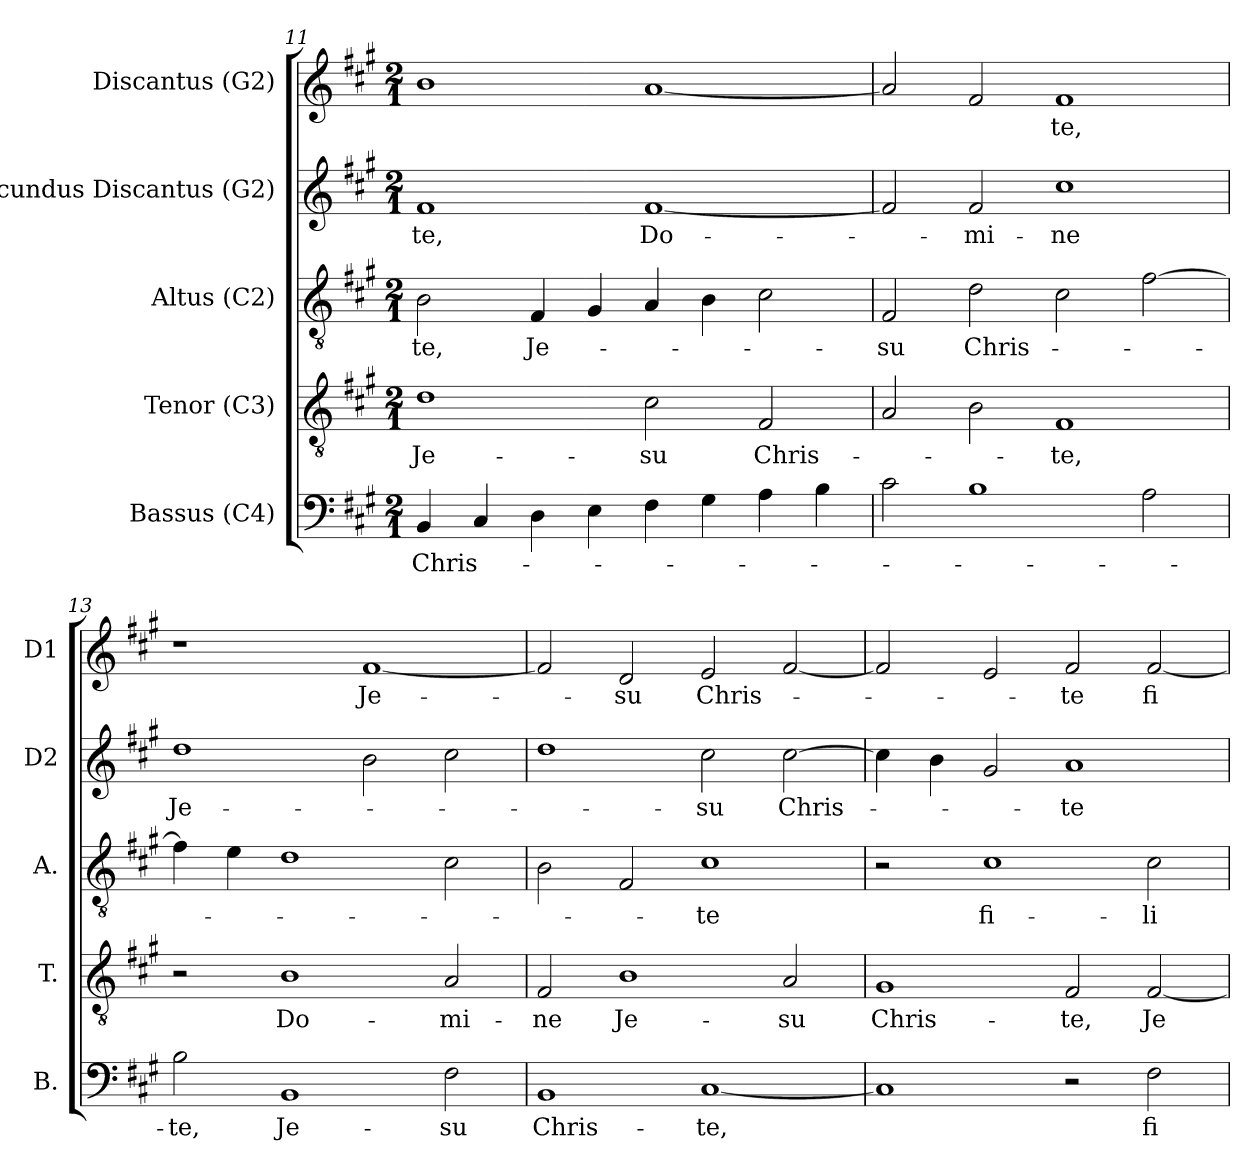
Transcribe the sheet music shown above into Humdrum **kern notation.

**kern	**text	**kern	**text	**kern	**text	**kern	**text	**kern	**text
*part5	*part5	*part4	*part4	*part3	*part3	*part2	*part2	*part1	*part1
*staff5	*staff5	*staff4	*staff4	*staff3	*staff3	*staff2	*staff2	*staff1	*staff1
*I"Bassus (C4)	*	*I"Tenor (C3)	*	*I"Altus (C2)	*	*I"Secundus Discantus (G2)	*	*I"Discantus (G2)	*
*I'B.	*	*I'T.	*	*I'A.	*	*I'D2	*	*I'D1	*
*clefF4	*	*clefGv2	*	*clefGv2	*	*clefG2	*	*clefG2	*
*	*	*ITrd7c12	*	*ITrd7c12	*	*	*	*	*
*k[f#c#g#]	*	*k[f#c#g#]	*	*k[f#c#g#]	*	*k[f#c#g#]	*	*k[f#c#g#]	*
*A:	*	*A:	*	*A:	*	*A:	*	*A:	*
*M2/1	*	*M2/1	*	*M2/1	*	*M2/1	*	*M2/1	*
=11	=11	=11	=11	=11	=11	=11	=11	=11	=11
!	!LO:LY:b:color=#000000	!	!	!	!	!	!	!	!
!	!	!	!LO:LY:b:color=#000000	!	!	!	!	!	!
!	!	!	!	!	!LO:LY:b:color=#000000	!	!	!	!
!	!	!	!	!	!	!	!LO:LY:b:color=#000000	!	!
4BBi/	Chris-	1Di	Je-	2BBi\	-te,	1f#i	-te,	1bi	.
4C#i/	.	.	.	.	.	.	.	.	.
!	!	!	!	!	!LO:LY:b:color=#000000	!	!	!	!
4Di\	.	.	.	4FF#i/	Je-	.	.	.	.
4Ei\	.	.	.	4GG#i/	.	.	.	.	.
!	!	!	!LO:LY:b:color=#000000	!	!	!	!	!	!
!	!	!	!	!	!	!	!LO:LY:b:color=#000000	!	!
4F#i\	.	2C#i\	-su	4AAi/	.	[1f#i	Do-	[1ai	.
4G#i\	.	.	.	4BBi\	.	.	.	.	.
!	!	!	!LO:LY:b:color=#000000	!	!	!	!	!	!
4Ai\	.	2FF#i/	Chris-	2C#i\	.	.	.	.	.
4Bi\	.	.	.	.	.	.	.	.	.
=12	=12	=12	=12	=12	=12	=12	=12	=12	=12
!	!	!	!	!	!LO:LY:b:color=#000000	!	!	!	!
2c#i\	.	2AAi/	.	2FF#i/	-su	2f#i/]	.	2ai/]	.
!	!	!	!	!	!LO:LY:b:color=#000000	!	!	!	!
!	!	!	!	!	!	!	!LO:LY:b:color=#000000	!	!
1Bi	.	2BBi\	.	2Di\	Chris-	2f#i/	-mi-	2f#i/	.
!	!	!	!LO:LY:b:color=#000000	!	!	!	!	!	!
!	!	!	!	!	!	!	!LO:LY:b:color=#000000	!	!
!	!	!	!	!	!	!	!	!	!LO:LY:b:color=#000000
.	.	1FF#i	-te,	2C#i\	.	1cc#i	-ne	1f#i	-te,
2Ai\	.	.	.	[2F#i\	.	.	.	.	.
!!LO:PB:g=z
=13	=13	=13	=13	=13	=13	=13	=13	=13	=13
!	!LO:LY:b:color=#000000	!	!	!	!	!	!	!	!
!	!	!	!	!	!	!	!LO:LY:b:color=#000000	!	!
2Bi\	-te,	2r	.	4F#i\]	.	1ddi	Je-	1r	.
.	.	.	.	4Ei\	.	.	.	.	.
!	!LO:LY:b:color=#000000	!	!	!	!	!	!	!	!
!	!	!	!LO:LY:b:color=#000000	!	!	!	!	!	!
1BBi	Je-	1BBi	Do-	1Di	.	.	.	.	.
!	!	!	!	!	!	!	!	!	!LO:LY:b:color=#000000
.	.	.	.	.	.	2bi\	.	[1f#i	Je-
!	!LO:LY:b:color=#000000	!	!	!	!	!	!	!	!
!	!	!	!LO:LY:b:color=#000000	!	!	!	!	!	!
2F#i\	-su	2AAi/	-mi-	2C#i\	.	2cc#i\	.	.	.
=14	=14	=14	=14	=14	=14	=14	=14	=14	=14
!	!LO:LY:b:color=#000000	!	!	!	!	!	!	!	!
!	!	!	!LO:LY:b:color=#000000	!	!	!	!	!	!
1BBi	Chris-	2FF#i/	-ne	2BBi\	.	1ddi	.	2f#i/]	.
!	!	!	!LO:LY:b:color=#000000	!	!	!	!	!	!
!	!	!	!	!	!	!	!	!	!LO:LY:b:color=#000000
.	.	1BBi	Je-	2FF#i/	.	.	.	2di/	-su
!	!LO:LY:b:color=#000000	!	!	!	!	!	!	!	!
!	!	!	!	!	!LO:LY:b:color=#000000	!	!	!	!
!	!	!	!	!	!	!	!LO:LY:b:color=#000000	!	!
!	!	!	!	!	!	!	!	!	!LO:LY:b:color=#000000
[1C#i	-te,	.	.	1C#i	-te	2cc#i\	-su	2ei/	Chris-
!	!	!	!LO:LY:b:color=#000000	!	!	!	!	!	!
!	!	!	!	!	!	!	!LO:LY:b:color=#000000	!	!
.	.	2AAi/	-su	.	.	[2cc#i\	Chris-	[2f#i/	.
=15	=15	=15	=15	=15	=15	=15	=15	=15	=15
!	!	!	!LO:LY:b:color=#000000	!	!	!	!	!	!
1C#i]	.	1GG#i	Chris-	2r	.	4cc#i\]	.	2f#i/]	.
.	.	.	.	.	.	4bi\	.	.	.
!	!	!	!	!	!LO:LY:b:color=#000000	!	!	!	!
.	.	.	.	1C#i	fi-	2g#i/	.	2ei/	.
!	!	!	!LO:LY:b:color=#000000	!	!	!	!	!	!
!	!	!	!	!	!	!	!LO:LY:b:color=#000000	!	!
!	!	!	!	!	!	!	!	!	!LO:LY:b:color=#000000
2r	.	2FF#i/	-te,	.	.	1ai	-te	2f#i/	-te
!	!LO:LY:b:color=#000000	!	!	!	!	!	!	!	!
!	!	!	!LO:LY:b:color=#000000	!	!	!	!	!	!
!	!	!	!	!	!LO:LY:b:color=#000000	!	!	!	!
!	!	!	!	!	!	!	!	!	!LO:LY:b:color=#000000
2F#i\	fi-	[2FF#i/	Je-	2C#i\	-li	.	.	[2f#i/	fi-
=	=	=	=	=	=	=	=	=	=
*-	*-	*-	*-	*-	*-	*-	*-	*-	*-
